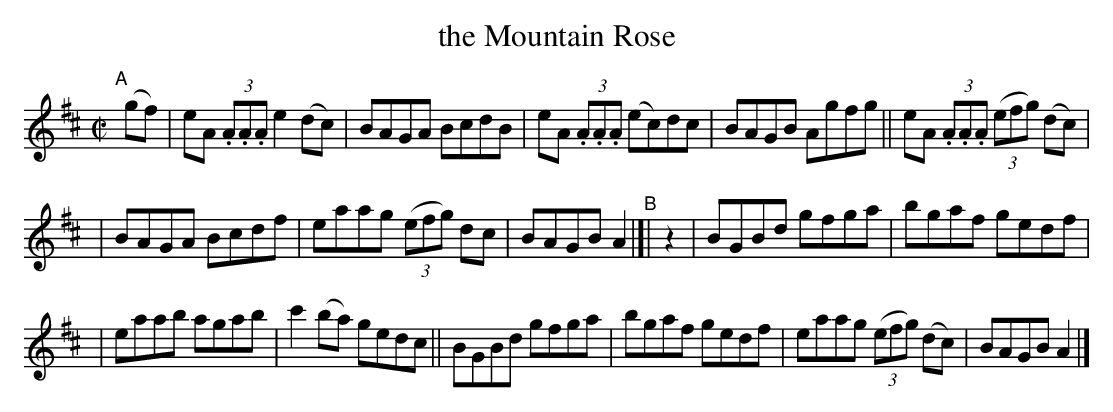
X:1
T: the Mountain Rose
M: C|
L: 1/8
K: Amix
"^A"[|] (gf) | eA (3.A.A.A e2(dc) | BAGA BcdB | eA (3.A.A.A (ec)dc | BAGB Agfg || eA (3.A.A.A (3(efg) (dc) |
| BAGA Bcdf | eaag (3(efg) dc | BAGB A2 "^B"|[| z2 | BGBd gfga | bgaf gedf |
| eaab agab | c'2(ba) gedc || BGBd gfga | bgaf gedf | eaag (3(efg) (dc) | BAGB A2 |]
